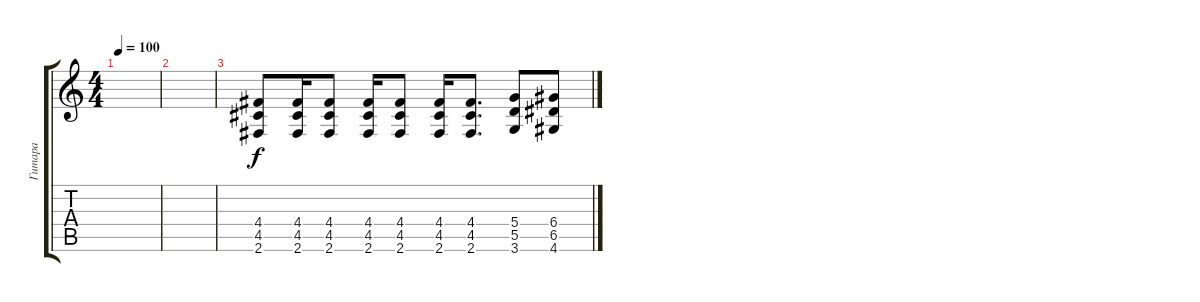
\track ("Гитара" "Гитара") {instrument overdrivenguitar}
\staff {score tabs}
\tuning (E4 B3 G3 D3 A2 E2) {hide}
\ts (4 4)
\tempo 100
\clef g2
\ks c
|
|
(4.4 4.5 2.6).8 (4.4 4.5 2.6).16 (4.4 4.5 2.6).8 (4.4 4.5 2.6).16 (4.4 4.5 2.6).8 (4.4 4.5 2.6).16 (4.4 4.5 2.6).8{d} (5.4 5.5 3.6).8 (6.4 6.5 4.6).8
